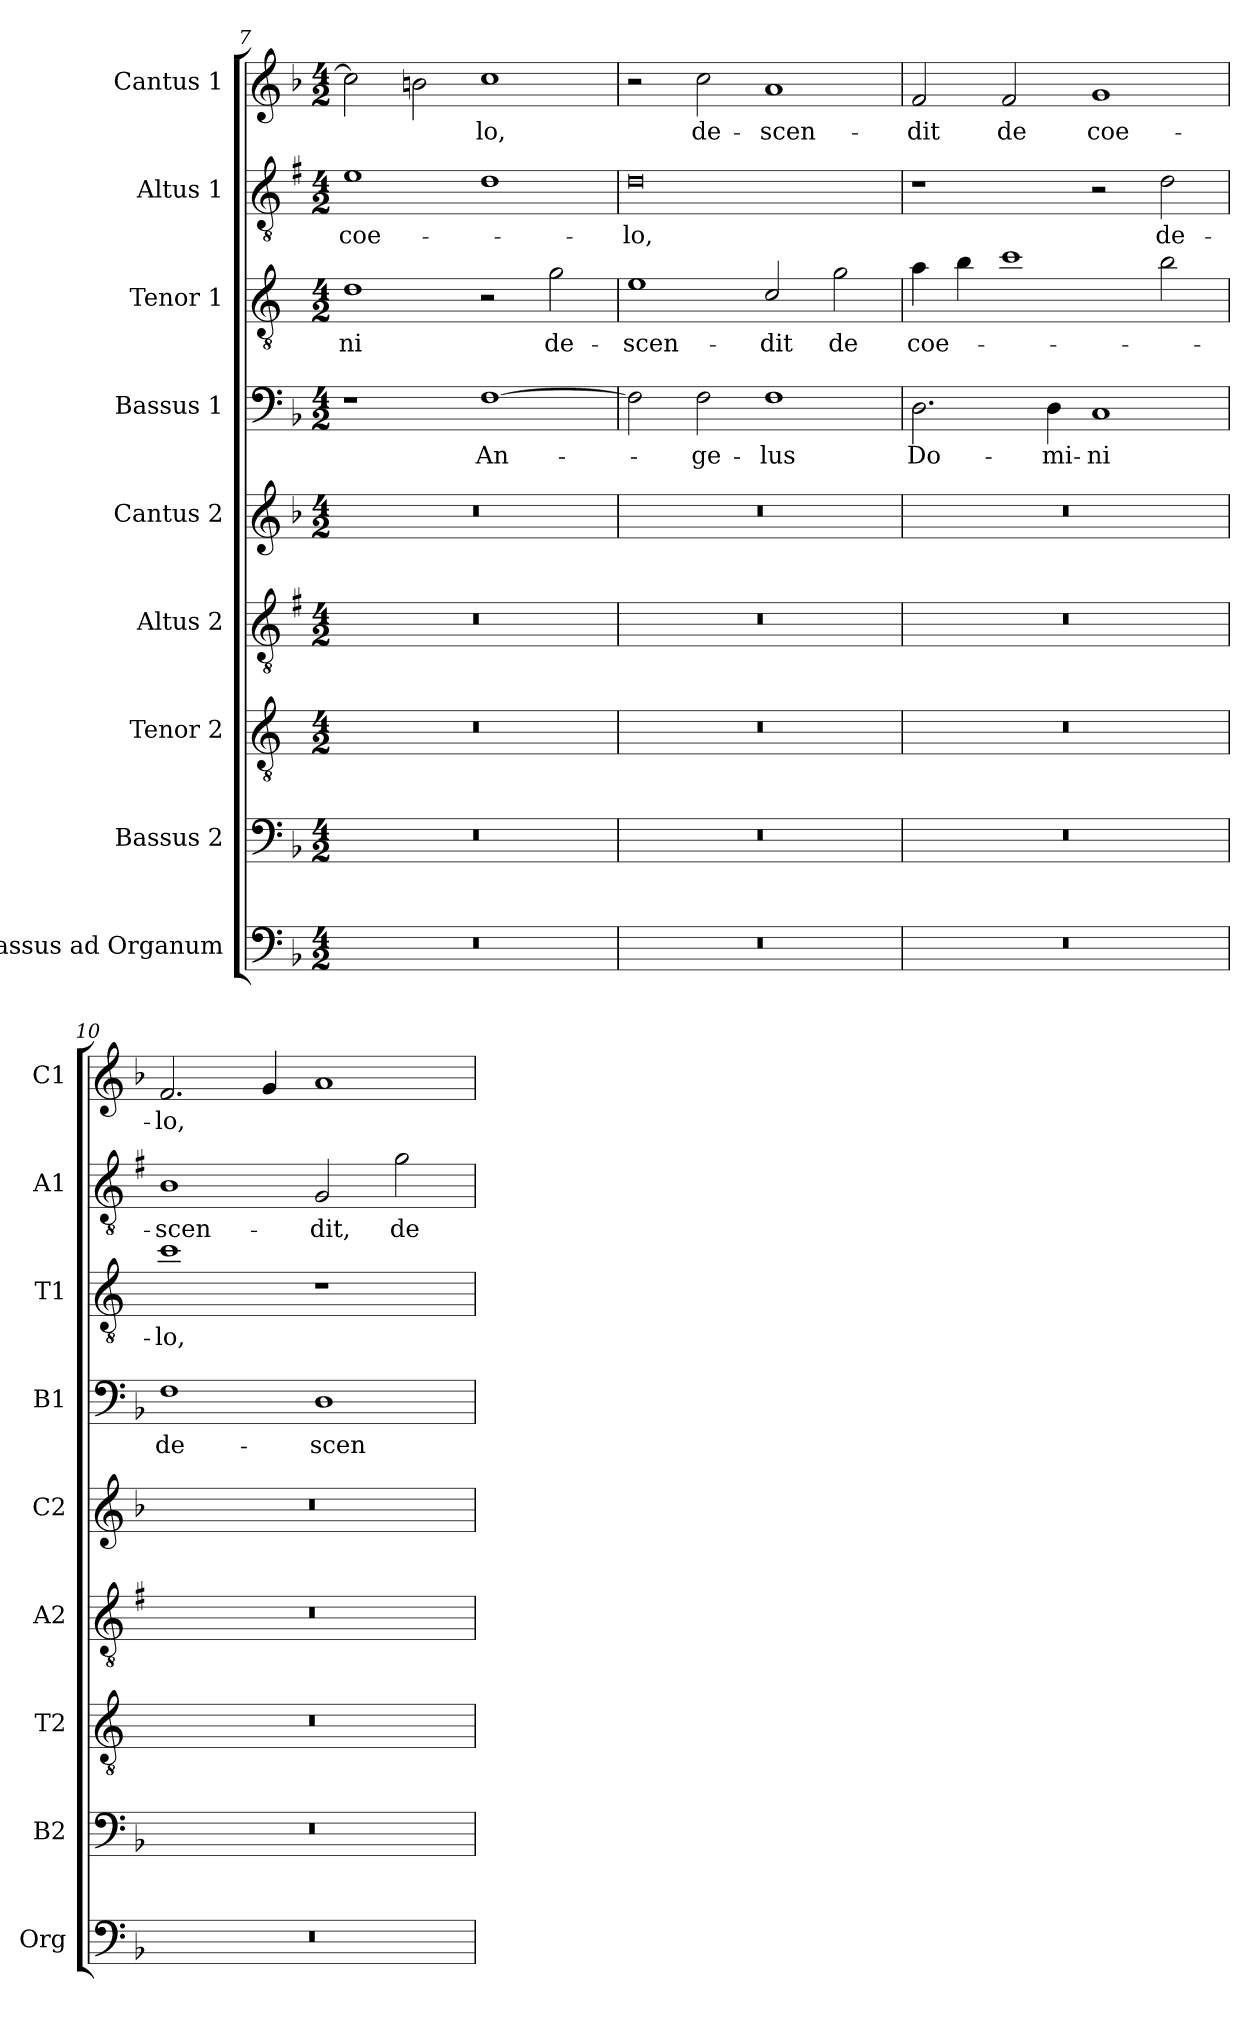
**kern	**kern	**kern	**kern	**kern	**kern	**text	**kern	**text	**kern	**text	**kern	**text
*part9	*part8	*part7	*part6	*part5	*part4	*part4	*part3	*part3	*part2	*part2	*part1	*part1
*staff9	*staff8	*staff7	*staff6	*staff5	*staff4	*staff4	*staff3	*staff3	*staff2	*staff2	*staff1	*staff1
*I"Bassus ad Organum	*I"Bassus 2	*I"Tenor 2	*I"Altus 2	*I"Cantus 2	*I"Bassus 1	*	*I"Tenor 1	*	*I"Altus 1	*	*I"Cantus 1	*
*I'Org	*I'B2	*I'T2	*I'A2	*I'C2	*I'B1	*	*I'T1	*	*I'A1	*	*I'C1	*
*clefF4	*clefF4	*clefGv2	*clefGv2	*clefG2	*clefF4	*	*clefGv2	*	*clefGv2	*	*clefG2	*
*	*	*ITrd4c7	*ITrd1c2	*	*	*	*ITrd4c7	*	*ITrd1c2	*	*	*
*k[b-]	*k[b-]	*k[b-]	*k[b-]	*k[b-]	*k[b-]	*	*k[b-]	*	*k[b-]	*	*k[b-]	*
*F:	*F:	*F:	*F:	*F:	*F:	*	*F:	*	*F:	*	*F:	*
*M4/2	*M4/2	*M4/2	*M4/2	*M4/2	*M4/2	*	*M4/2	*	*M4/2	*	*M4/2	*
=7	=7	=7	=7	=7	=7	=7	=7	=7	=7	=7	=7	=7
!	!	!	!	!	!	!	!	!LO:LY:b	!	!LO:LY:b	!	!
0r	0r	0r	0r	0r	1r	.	1G	-ni	1d	coe-	2cc\]	.
.	.	.	.	.	.	.	.	.	.	.	2bn\	.
!	!	!	!	!	!	!LO:LY:b	!	!	!	!	!	!LO:LY:b
.	.	.	.	.	[1F	An-	2r	.	1c	.	1cc	-lo,
!	!	!	!	!	!	!	!	!LO:LY:b	!	!	!	!
.	.	.	.	.	.	.	2c\	de-	.	.	.	.
=8	=8	=8	=8	=8	=8	=8	=8	=8	=8	=8	=8	=8
!	!	!	!	!	!	!	!	!LO:LY:b	!	!LO:LY:b	!	!
0r	0r	0r	0r	0r	2F\]	.	1A	-scen-	0c	-lo,	2r	.
!	!	!	!	!	!	!LO:LY:b	!	!	!	!	!	!LO:LY:b
.	.	.	.	.	2F\	-ge-	.	.	.	.	2cc\	de-
!	!	!	!	!	!	!LO:LY:b	!	!LO:LY:b	!	!	!	!LO:LY:b
.	.	.	.	.	1F	-lus	2F/	-dit	.	.	1a	-scen-
!	!	!	!	!	!	!	!	!LO:LY:b	!	!	!	!
.	.	.	.	.	.	.	2c\	de	.	.	.	.
!!LO:LB:g=z
=9	=9	=9	=9	=9	=9	=9	=9	=9	=9	=9	=9	=9
!	!	!	!	!	!	!LO:LY:b	!	!LO:LY:b	!	!	!	!LO:LY:b
0r	0r	0r	0r	0r	2.D\	Do-	4d\	coe-	1r	.	2f/	-dit
.	.	.	.	.	.	.	4e\	.	.	.	.	.
!	!	!	!	!	!	!	!	!	!	!	!	!LO:LY:b
.	.	.	.	.	.	.	1f	.	.	.	2f/	de
!	!	!	!	!	!	!LO:LY:b	!	!	!	!	!	!
.	.	.	.	.	4D\	-mi-	.	.	.	.	.	.
!	!	!	!	!	!	!LO:LY:b	!	!	!	!	!	!LO:LY:b
.	.	.	.	.	1C	-ni	.	.	2r	.	1g	coe-
!	!	!	!	!	!	!	!	!	!	!LO:LY:b	!	!
.	.	.	.	.	.	.	2e\	.	2c\	de-	.	.
=10	=10	=10	=10	=10	=10	=10	=10	=10	=10	=10	=10	=10
!	!	!	!	!	!	!LO:LY:b	!	!LO:LY:b	!	!LO:LY:b	!	!LO:LY:b
0r	0r	0r	0r	0r	1F	de-	1f	-lo,	1A	-scen-	2.f/	-lo,
.	.	.	.	.	.	.	.	.	.	.	4g/	.
!	!	!	!	!	!	!LO:LY:b	!	!	!	!LO:LY:b	!	!
.	.	.	.	.	1D	-scen-	1r	.	2F/	-dit,	1a	.
!	!	!	!	!	!	!	!	!	!	!LO:LY:b	!	!
.	.	.	.	.	.	.	.	.	2f\	de-	.	.
=	=	=	=	=	=	=	=	=	=	=	=	=
*-	*-	*-	*-	*-	*-	*-	*-	*-	*-	*-	*-	*-
